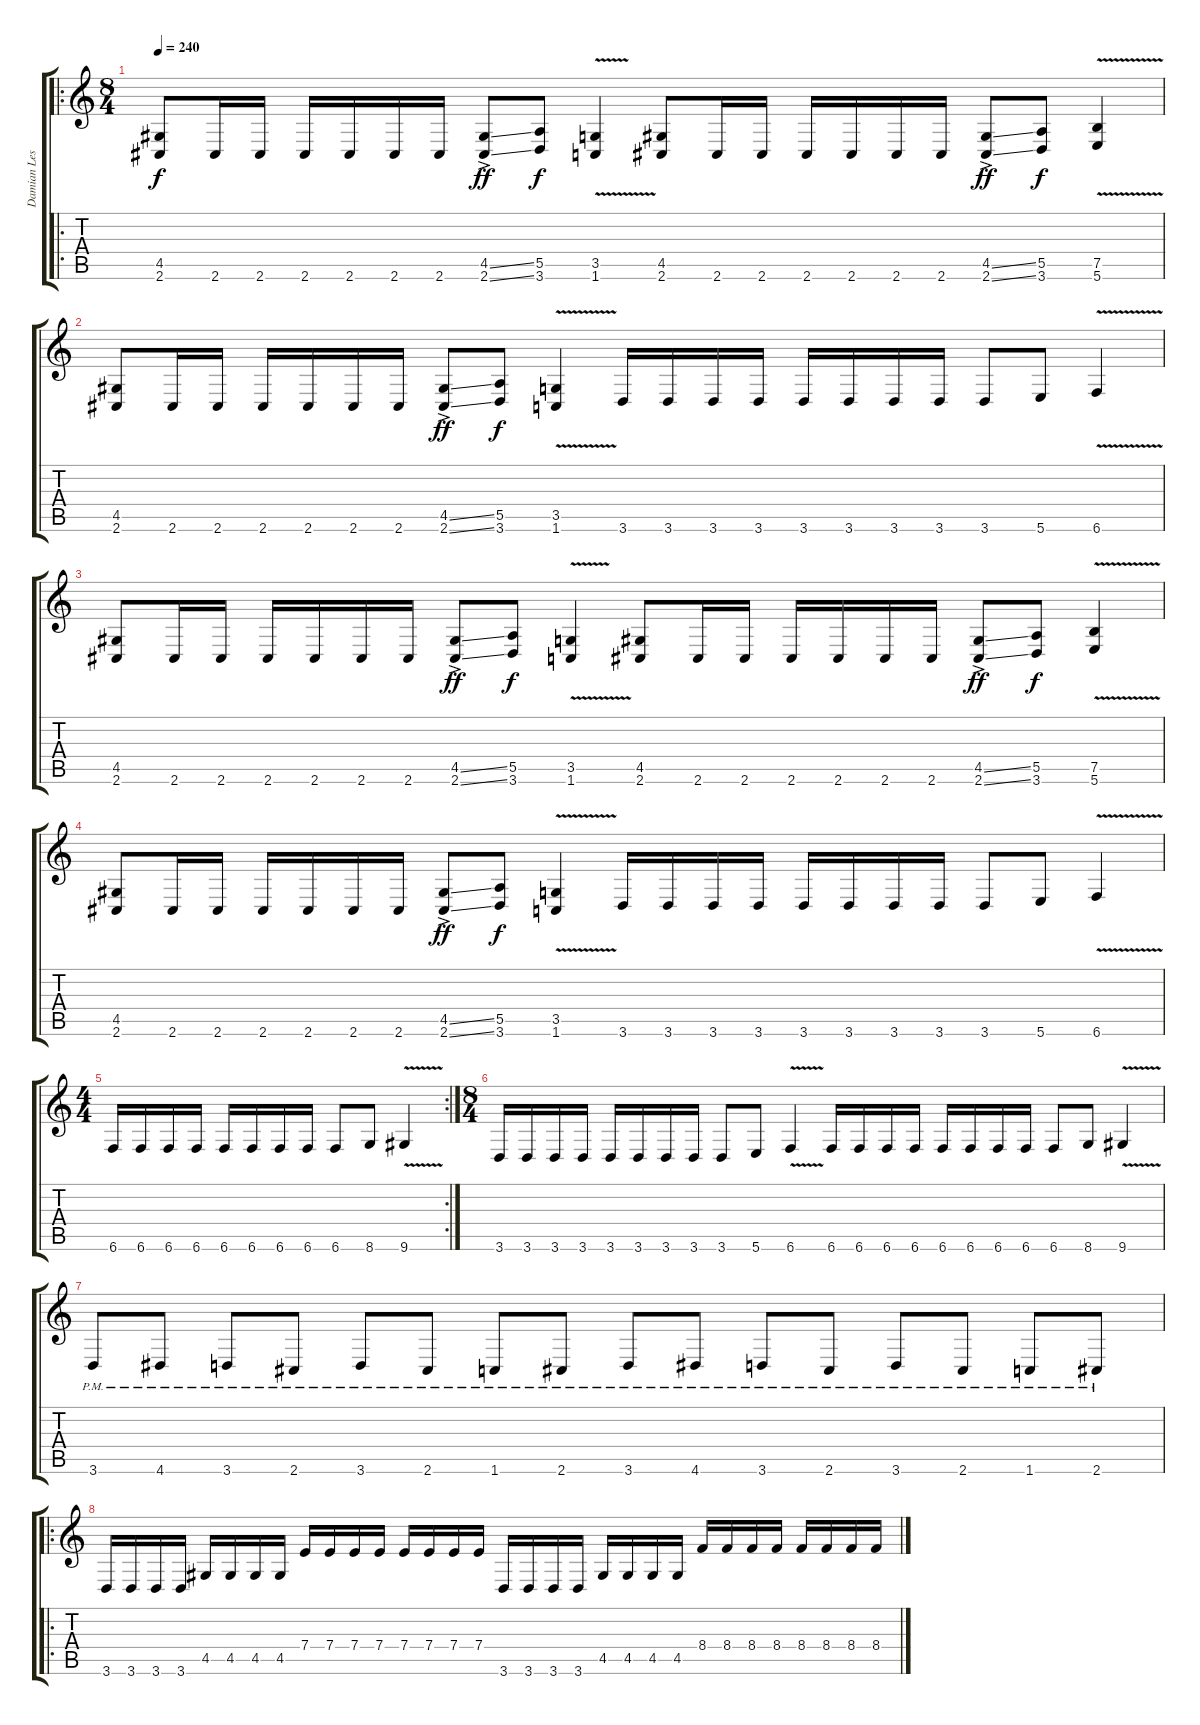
\track ("Damian Leski" "Damian Les") {instrument distortionguitar}
\staff {score tabs}
\tuning (B3 Gb3 D3 A2 E2 B1) {hide}
\ro
\ts (8 4)
\tempo 240
\clef g2
\ks c
(4.5 2.6).8{dy f instrument distortionguitar} 2.6.16 2.6.16 2.6.16 2.6.16 2.6.16 2.6.16 (4.5{ss ac} 2.6{ss ac}).8{dy ff} (5.5 3.6).8{dy f} (3.5{v} 1.6{v}).4 (4.5 2.6).8 2.6.16 2.6.16 2.6.16 2.6.16 2.6.16 2.6.16 (4.5{ss ac} 2.6{ss ac}).8{dy ff} (5.5 3.6).8{dy f} (7.5{v} 5.6{v}).4 |
(4.5 2.6).8 2.6.16 2.6.16 2.6.16 2.6.16 2.6.16 2.6.16 (4.5{ss ac} 2.6{ss ac}).8{dy ff} (5.5 3.6).8{dy f} (3.5{v} 1.6{v}).4 3.6.16 3.6.16 3.6.16 3.6.16 3.6.16 3.6.16 3.6.16 3.6.16 3.6.8 5.6.8 6.6{v}.4 |
(4.5 2.6).8 2.6.16 2.6.16 2.6.16 2.6.16 2.6.16 2.6.16 (4.5{ss ac} 2.6{ss ac}).8{dy ff} (5.5 3.6).8{dy f} (3.5{v} 1.6{v}).4 (4.5 2.6).8 2.6.16 2.6.16 2.6.16 2.6.16 2.6.16 2.6.16 (4.5{ss ac} 2.6{ss ac}).8{dy ff} (5.5 3.6).8{dy f} (7.5{v} 5.6{v}).4 |
(4.5 2.6).8 2.6.16 2.6.16 2.6.16 2.6.16 2.6.16 2.6.16 (4.5{ss ac} 2.6{ss ac}).8{dy ff} (5.5 3.6).8{dy f} (3.5{v} 1.6{v}).4 3.6.16 3.6.16 3.6.16 3.6.16 3.6.16 3.6.16 3.6.16 3.6.16 3.6.8 5.6.8 6.6{v}.4 |
\rc 2
\ts (4 4)
6.6.16 6.6.16 6.6.16 6.6.16 6.6.16 6.6.16 6.6.16 6.6.16 6.6.8 8.6.8 9.6{v}.4 |
\ts (8 4)
3.6.16 3.6.16 3.6.16 3.6.16 3.6.16 3.6.16 3.6.16 3.6.16 3.6.8 5.6.8 6.6{v}.4 6.6.16 6.6.16 6.6.16 6.6.16 6.6.16 6.6.16 6.6.16 6.6.16 6.6.8 8.6.8 9.6{v}.4 |
3.6{pm}.8 4.6{pm}.8 3.6{pm}.8 2.6{pm}.8 3.6{pm}.8 2.6{pm}.8 1.6{pm}.8 2.6{pm}.8 3.6{pm}.8 4.6{pm}.8 3.6{pm}.8 2.6{pm}.8 3.6{pm}.8 2.6{pm}.8 1.6{pm}.8 2.6{pm}.8 |
\ro
3.6.16 3.6.16 3.6.16 3.6.16 4.5.16 4.5.16 4.5.16 4.5.16 7.4.16 7.4.16 7.4.16 7.4.16 7.4.16 7.4.16 7.4.16 7.4.16 3.6.16 3.6.16 3.6.16 3.6.16 4.5.16 4.5.16 4.5.16 4.5.16 8.4.16 8.4.16 8.4.16 8.4.16 8.4.16 8.4.16 8.4.16 8.4.16
